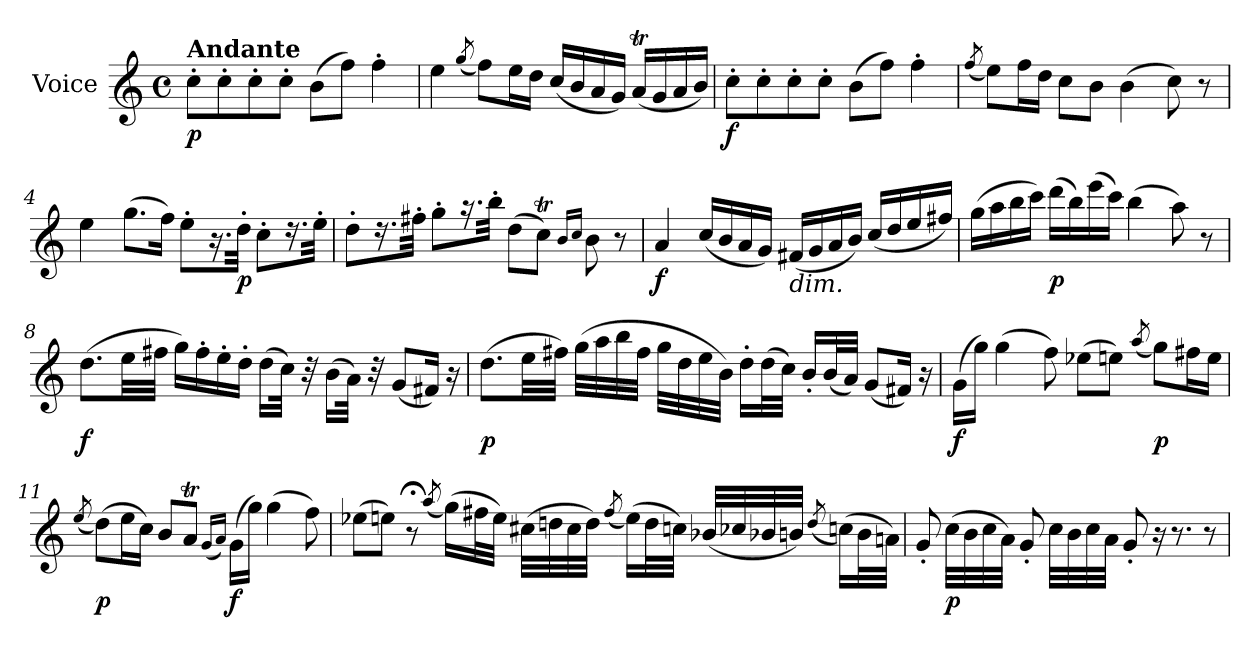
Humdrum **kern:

**kern	**dynam
*part1	*part1
*staff1	*staff1
*I"Voice	*
*I'V	*
*clefG2	*
*k[]	*
*M4/4	*
*met(c)	*
=	=
!LO:TX:a:B:t=Andante	!
!	!LO:DY:b
8cc'\L	p
8cc'\	.
8cc'\	.
8cc'\J	.
(>8b\L	.
8ff\J)	.
4ff'\	.
=1	=1
4ee\	.
(<8qgg/	.
8ff\L)	.
16ee\L	.
16dd\JJ	.
(<16cc/LL	.
16b/	.
16a/	.
16g/JJ)	.
(<16aT/LL	.
16g/	.
16a/	.
16b/JJ)	.
=2	=2
!	!LO:DY:b
8cc'\L	f
8cc'\	.
8cc'\	.
8cc'\J	.
(>8b\L	.
8ff\J)	.
4ff'\	.
!!LO:LB:g=z
=3	=3
(<8qff/	.
8ee\L)	.
16ff\L	.
16dd\JJ	.
8cc\L	.
8b\J	.
(>4b\	.
8cc\)	.
8r	.
=4	=4
4ee\	.
(>8.gg\L	.
16ff\Jk)	.
8ee'\L	.
16.r	.
!	!LO:DY:b
32dd'\Jkk	p
8cc'\L	.
16.r	.
32ee'\Jkk	.
=5	=5
8dd'\L	.
16.r	.
32ff#X'\Jkk	.
8gg'\L	.
16.r	.
32bb'\Jkk	.
(>8dd\L	.
8ccT\J)	.
16qb/LL	.
16qcc/JJ	.
8b\	.
8r	.
!!LO:LB:g=z
=6	=6
!	!LO:DY:b
4a/	f
(<16cc/LL	.
16b/	.
16a/	.
16g/JJ)	.
!LO:TX:b:i:t=dim.	!
(<16f#X/LL	.
16g/	.
16a/	.
16b/JJ)	.
(<16cc/LL	.
16dd/	.
16ee/	.
16ff#X/JJ)	.
=7	=7
(>16gg\LL	.
16aa\	.
16bb\	.
16ccc\JJ)	.
!	!LO:DY:b
(>16ddd\LL	p
16bb\)	.
(>16eee\	.
16ccc\JJ)	.
(>4bb\	.
8aa\)	.
8r	.
=8	=8
!	!LO:DY:b
(>8.dd\L	f
32ee\LL	.
32ff#X\JJJ	.
16gg\LL)	.
16ff#'\	.
16ee'\	.
16dd'\JJ	.
(>16dd\LL	.
32cc\JJk)	.
32r	.
(>16b\LL	.
32a\JJk)	.
32r	.
(<8g/L	.
16f#X/Jk)	.
16r	.
!!LO:LB:g=z
=9	=9
!	!LO:DY:b
(>8.dd\L	p
32ee\LL	.
32ff#X\JJJ)	.
(>32gg\LLL	.
32aa\	.
32bb\	.
32ff#\JJJ	.
32gg\LLL	.
32dd\	.
32ee\	.
32b\JJJ)	.
16dd'\LL	.
(>32dd\L	.
32cc\JJJ)	.
16b'/LL	.
(<32b/L	.
32a/JJJ)	.
(<8g/L	.
16f#X/Jk)	.
16r	.
=10	=10
!	!LO:DY:b
(>16g\LL	f
16gg\JJ)	.
(>4gg\	.
8ff\)	.
(>8ee-Xi\L	.
8ee\J)	.
(<8qaa/	.
!	!LO:DY:b
8gg\L)	p
16ff#X\L	.
16ee\JJ	.
=11	=11
(<8qee/	.
!	!LO:DY:b
(>8dd\L)	p
16ee\L	.
16cc\JJ)	.
8b/L	.
8aT/J	.
(<16qg/LL	.
16qa/JJ)	.
!	!LO:DY:b
(>16g\LL	f
16gg\JJ)	.
(>4gg\	.
8ff\)	.
!!LO:LB:g=z
=12	=12
(>8ee-Xi\L	.
8ee\J)	.
8r;<	.
(<8qaa/	.
(>16gg\LL)	.
32ff#X\L	.
32ee\JJJ)	.
(>32cc#X\LLL	.
32ddn\	.
32cc#\	.
32dd\JJJ)	.
(<8qff#/	.
(>16ee\LL)	.
32dd\L	.
32ccn\JJJ)	.
(<32b-Xi/LLL	.
32cc-Xj/	.
32b-Xi/	.
32b/JJJ)	.
(<8qdd/	.
(>16cc\LL)	.
32b\L	.
32an\JJJ)	.
=13	=13
8g'/	.
!	!LO:DY:b
(>32cc\LLL	p
32b\	.
32cc\	.
32a\JJJ)	.
8g'/	.
32cc\LLL	.
32b\	.
32cc\	.
32a\JJJ	.
8g'/	.
16r	.
8.r	.
8r	.
=	=
*-	*-
